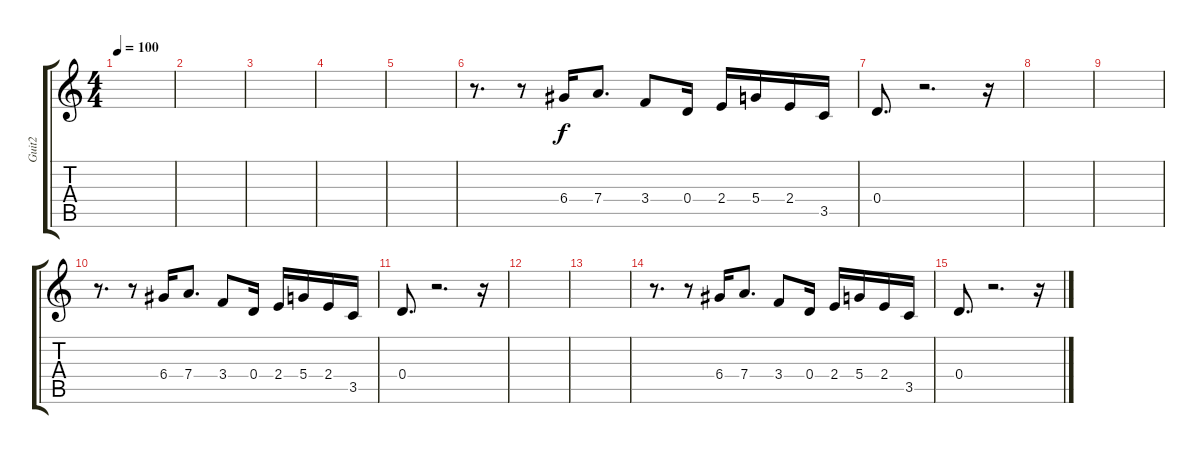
\track ("Guit2" "Guit2") {instrument overdrivenguitar}
\staff {score tabs}
\tuning (E4 B3 G3 D3 A2 D2) {hide}
\ts (4 4)
\tempo 100
\clef g2
\ks c
|
|
|
|
|
r.8{d} r.8 6.4.16 7.4.8{d} 3.4.8 0.4.16 2.4.16 5.4.16 2.4.16 3.5.16 |
0.4.8{d} r.2{d} r.16 |
|
|
r.8{d} r.8 6.4.16 7.4.8{d} 3.4.8 0.4.16 2.4.16 5.4.16 2.4.16 3.5.16 |
0.4.8{d} r.2{d} r.16 |
|
|
r.8{d} r.8 6.4.16 7.4.8{d} 3.4.8 0.4.16 2.4.16 5.4.16 2.4.16 3.5.16 |
0.4.8{d} r.2{d} r.16
